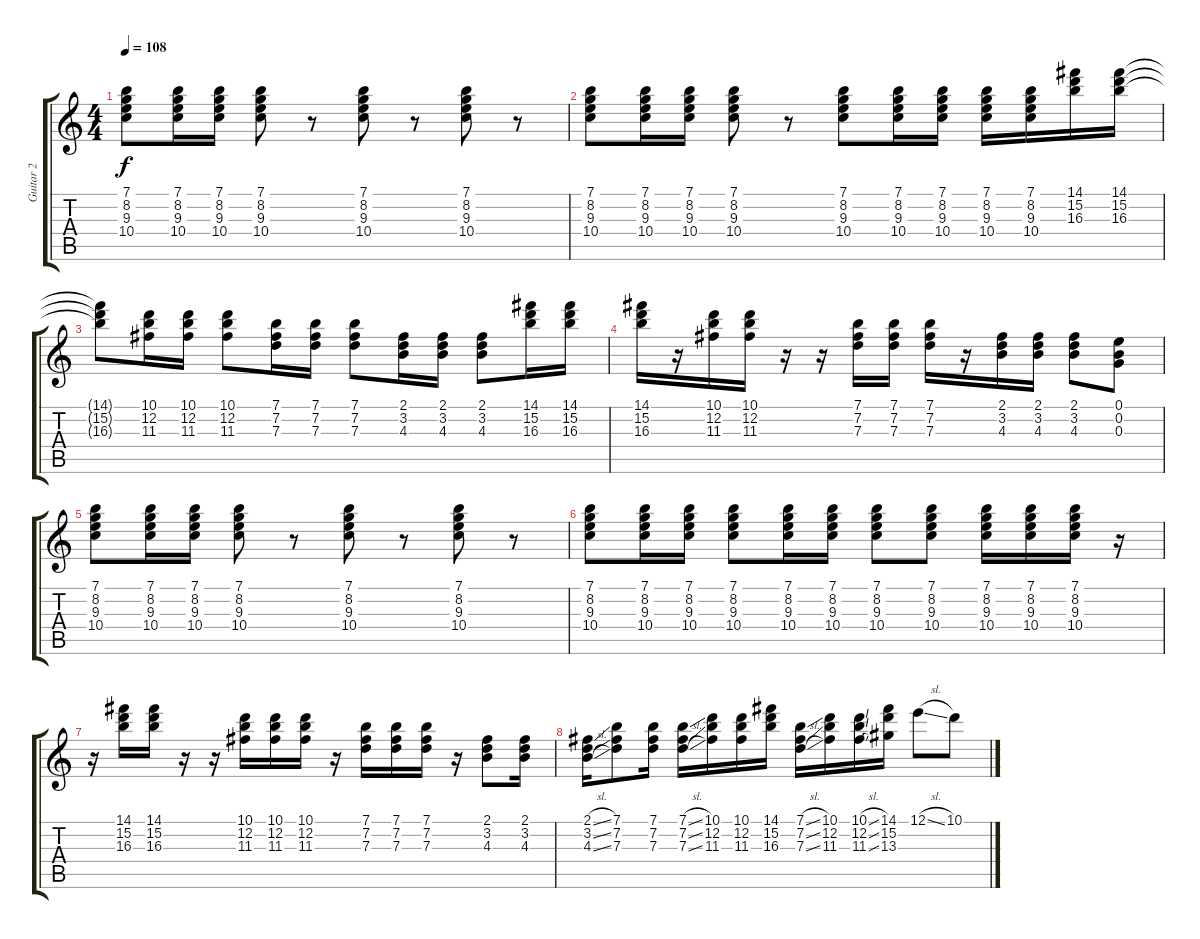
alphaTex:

\track ("Guitar 2" "Guitar 2") {instrument electricguitarclean}
\staff {score tabs}
\tuning (E4 B3 G3 D3 A2 E2) {hide}
\ts (4 4)
\tempo 108
\clef g2
\ks c
(7.1 8.2 9.3 10.4).8{dy f} (7.1 8.2 9.3 10.4).16 (7.1 8.2 9.3 10.4).16 (7.1 8.2 9.3 10.4).8 r.8 (7.1 8.2 9.3 10.4).8 r.8 (7.1 8.2 9.3 10.4).8 r.8 |
(7.1 8.2 9.3 10.4).8 (7.1 8.2 9.3 10.4).16 (7.1 8.2 9.3 10.4).16 (7.1 8.2 9.3 10.4).8 r.8 (7.1 8.2 9.3 10.4).8 (7.1 8.2 9.3 10.4).16 (7.1 8.2 9.3 10.4).16 (7.1 8.2 9.3 10.4).16 (7.1 8.2 9.3 10.4).16 (14.1 15.2 16.3).16 (14.1 15.2 16.3).16 |
(14.1{t} 15.2{t} 16.3{t}).8 (10.1 12.2 11.3).16 (10.1 12.2 11.3).16 (10.1 12.2 11.3).8 (7.1 7.2 7.3).16 (7.1 7.2 7.3).16 (7.1 7.2 7.3).8 (2.1 3.2 4.3).16 (2.1 3.2 4.3).16 (2.1 3.2 4.3).8 (14.1 15.2 16.3).16 (14.1 15.2 16.3).16 |
(14.1 15.2 16.3).16 r.16 (10.1 12.2 11.3).16 (10.1 12.2 11.3).16 r.16 r.16 (7.1 7.2 7.3).16 (7.1 7.2 7.3).16 (7.1 7.2 7.3).16 r.16 (2.1 3.2 4.3).16 (2.1 3.2 4.3).16 (2.1 3.2 4.3).8 (0.1 0.2 0.3).8 |
(7.1 8.2 9.3 10.4).8 (7.1 8.2 9.3 10.4).16 (7.1 8.2 9.3 10.4).16 (7.1 8.2 9.3 10.4).8 r.8 (7.1 8.2 9.3 10.4).8 r.8 (7.1 8.2 9.3 10.4).8 r.8 |
(7.1 8.2 9.3 10.4).8 (7.1 8.2 9.3 10.4).16 (7.1 8.2 9.3 10.4).16 (7.1 8.2 9.3 10.4).8 (7.1 8.2 9.3 10.4).16 (7.1 8.2 9.3 10.4).16 (7.1 8.2 9.3 10.4).8 (7.1 8.2 9.3 10.4).8 (7.1 8.2 9.3 10.4).16 (7.1 8.2 9.3 10.4).16 (7.1 8.2 9.3 10.4).16 r.16 |
r.16 (14.1 15.2 16.3).16 (14.1 15.2 16.3).16 r.16 r.16 (10.1 12.2 11.3).16 (10.1 12.2 11.3).16 (10.1 12.2 11.3).16 r.16 (7.1 7.2 7.3).16 (7.1 7.2 7.3).16 (7.1 7.2 7.3).16 r.16 (2.1 3.2 4.3).8 (2.1 3.2 4.3).16 |
(2.1{sl} 3.2{sl} 4.3{sl}).16 (7.1 7.2 7.3).8 (7.1 7.2 7.3).16 (7.1{sl} 7.2{sl} 7.3{sl}).16 (10.1 12.2 11.3).16 (10.1 12.2 11.3).16 (14.1 15.2 16.3).16 (7.1{sl} 7.2{sl} 7.3{sl}).16 (10.1 12.2 11.3).16 (10.1{sl} 12.2{sl} 11.3{sl}).16 (14.1 15.2 13.3).16 12.1{sl}.8 10.1.8
